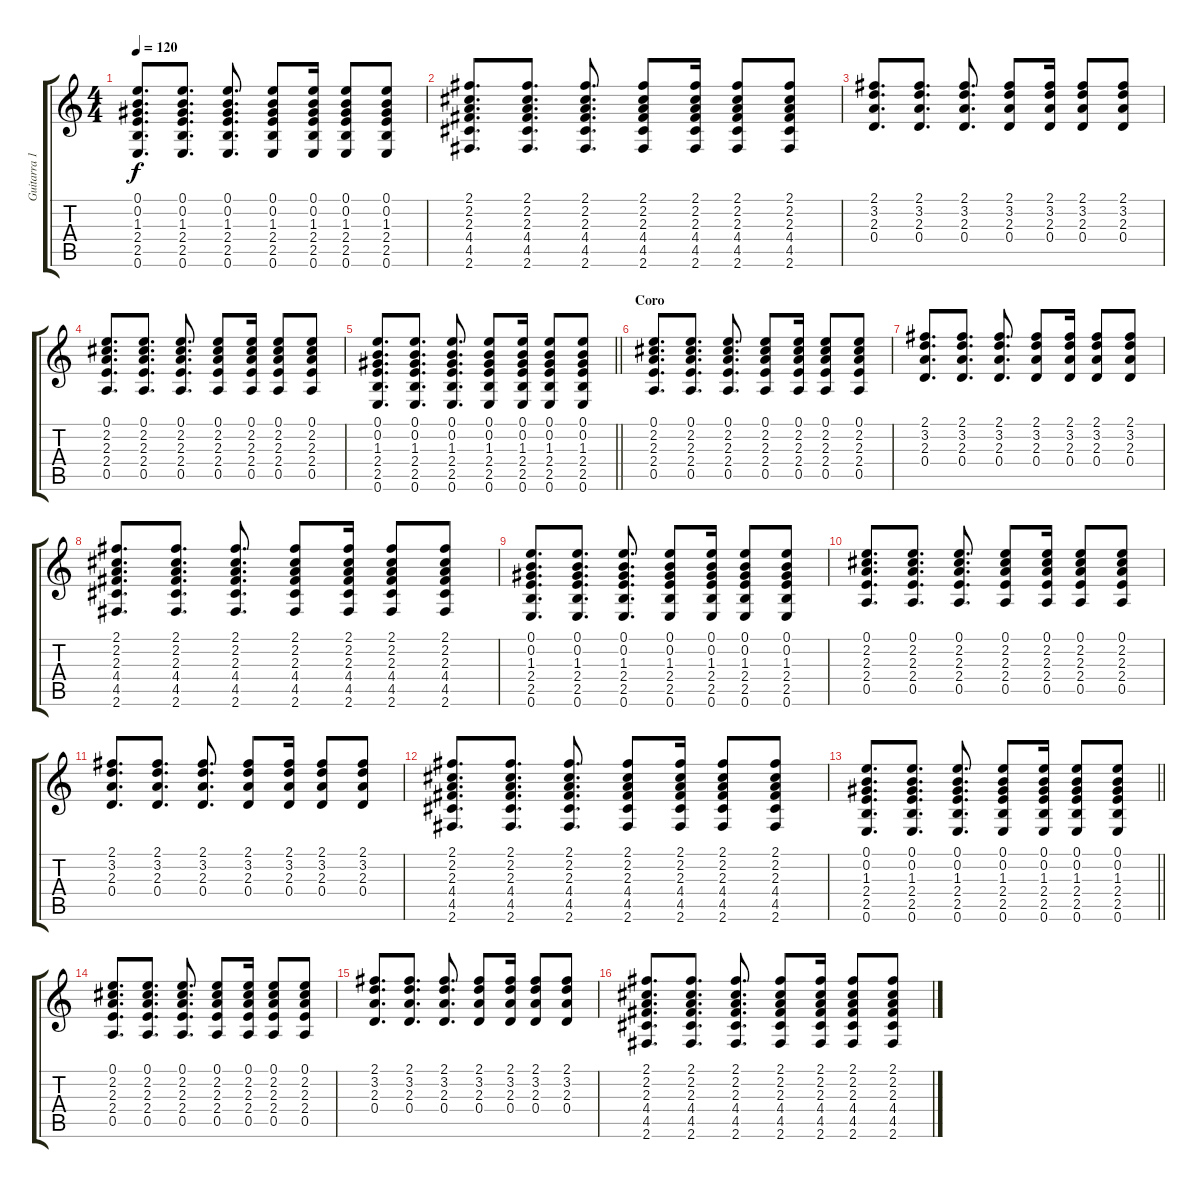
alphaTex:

\track ("Guitarra 1" "Guitarra 1") {instrument acousticguitarnylon}
\staff {score tabs}
\tuning (E4 B3 G3 D3 A2 E2) {hide}
\ts (4 4)
\tempo 120
\clef g2
\ks c
(0.1 0.2 1.3 2.4 2.5 0.6).8{d dy f} (0.1 0.2 1.3 2.4 2.5 0.6).8{d} (0.1 0.2 1.3 2.4 2.5 0.6).8{d} (0.1 0.2 1.3 2.4 2.5 0.6).8 (0.1 0.2 1.3 2.4 2.5 0.6).16 (0.1 0.2 1.3 2.4 2.5 0.6).8 (0.1 0.2 1.3 2.4 2.5 0.6).8 |
(2.1 2.2 2.3 4.4 4.5 2.6).8{d} (2.1 2.2 2.3 4.4 4.5 2.6).8{d} (2.1 2.2 2.3 4.4 4.5 2.6).8{d} (2.1 2.2 2.3 4.4 4.5 2.6).8 (2.1 2.2 2.3 4.4 4.5 2.6).16 (2.1 2.2 2.3 4.4 4.5 2.6).8 (2.1 2.2 2.3 4.4 4.5 2.6).8 |
(2.1 3.2 2.3 0.4).8{d} (2.1 3.2 2.3 0.4).8{d} (2.1 3.2 2.3 0.4).8{d} (2.1 3.2 2.3 0.4).8 (2.1 3.2 2.3 0.4).16 (2.1 3.2 2.3 0.4).8 (2.1 3.2 2.3 0.4).8 |
(0.1 2.2 2.3 2.4 0.5).8{d} (0.1 2.2 2.3 2.4 0.5).8{d} (0.1 2.2 2.3 2.4 0.5).8{d} (0.1 2.2 2.3 2.4 0.5).8 (0.1 2.2 2.3 2.4 0.5).16 (0.1 2.2 2.3 2.4 0.5).8 (0.1 2.2 2.3 2.4 0.5).8 |
\barLineRight lightlight
(0.1 0.2 1.3 2.4 2.5 0.6).8{d} (0.1 0.2 1.3 2.4 2.5 0.6).8{d} (0.1 0.2 1.3 2.4 2.5 0.6).8{d} (0.1 0.2 1.3 2.4 2.5 0.6).8 (0.1 0.2 1.3 2.4 2.5 0.6).16 (0.1 0.2 1.3 2.4 2.5 0.6).8 (0.1 0.2 1.3 2.4 2.5 0.6).8 |
\section ("" "Coro")
(0.1 2.2 2.3 2.4 0.5).8{d} (0.1 2.2 2.3 2.4 0.5).8{d} (0.1 2.2 2.3 2.4 0.5).8{d} (0.1 2.2 2.3 2.4 0.5).8 (0.1 2.2 2.3 2.4 0.5).16 (0.1 2.2 2.3 2.4 0.5).8 (0.1 2.2 2.3 2.4 0.5).8 |
(2.1 3.2 2.3 0.4).8{d} (2.1 3.2 2.3 0.4).8{d} (2.1 3.2 2.3 0.4).8{d} (2.1 3.2 2.3 0.4).8 (2.1 3.2 2.3 0.4).16 (2.1 3.2 2.3 0.4).8 (2.1 3.2 2.3 0.4).8 |
(2.1 2.2 2.3 4.4 4.5 2.6).8{d} (2.1 2.2 2.3 4.4 4.5 2.6).8{d} (2.1 2.2 2.3 4.4 4.5 2.6).8{d} (2.1 2.2 2.3 4.4 4.5 2.6).8 (2.1 2.2 2.3 4.4 4.5 2.6).16 (2.1 2.2 2.3 4.4 4.5 2.6).8 (2.1 2.2 2.3 4.4 4.5 2.6).8 |
(0.1 0.2 1.3 2.4 2.5 0.6).8{d} (0.1 0.2 1.3 2.4 2.5 0.6).8{d} (0.1 0.2 1.3 2.4 2.5 0.6).8{d} (0.1 0.2 1.3 2.4 2.5 0.6).8 (0.1 0.2 1.3 2.4 2.5 0.6).16 (0.1 0.2 1.3 2.4 2.5 0.6).8 (0.1 0.2 1.3 2.4 2.5 0.6).8 |
(0.1 2.2 2.3 2.4 0.5).8{d} (0.1 2.2 2.3 2.4 0.5).8{d} (0.1 2.2 2.3 2.4 0.5).8{d} (0.1 2.2 2.3 2.4 0.5).8 (0.1 2.2 2.3 2.4 0.5).16 (0.1 2.2 2.3 2.4 0.5).8 (0.1 2.2 2.3 2.4 0.5).8 |
(2.1 3.2 2.3 0.4).8{d} (2.1 3.2 2.3 0.4).8{d} (2.1 3.2 2.3 0.4).8{d} (2.1 3.2 2.3 0.4).8 (2.1 3.2 2.3 0.4).16 (2.1 3.2 2.3 0.4).8 (2.1 3.2 2.3 0.4).8 |
(2.1 2.2 2.3 4.4 4.5 2.6).8{d} (2.1 2.2 2.3 4.4 4.5 2.6).8{d} (2.1 2.2 2.3 4.4 4.5 2.6).8{d} (2.1 2.2 2.3 4.4 4.5 2.6).8 (2.1 2.2 2.3 4.4 4.5 2.6).16 (2.1 2.2 2.3 4.4 4.5 2.6).8 (2.1 2.2 2.3 4.4 4.5 2.6).8 |
\barLineRight lightlight
(0.1 0.2 1.3 2.4 2.5 0.6).8{d} (0.1 0.2 1.3 2.4 2.5 0.6).8{d} (0.1 0.2 1.3 2.4 2.5 0.6).8{d} (0.1 0.2 1.3 2.4 2.5 0.6).8 (0.1 0.2 1.3 2.4 2.5 0.6).16 (0.1 0.2 1.3 2.4 2.5 0.6).8 (0.1 0.2 1.3 2.4 2.5 0.6).8 |
\section ("" "")
(0.1 2.2 2.3 2.4 0.5).8{d} (0.1 2.2 2.3 2.4 0.5).8{d} (0.1 2.2 2.3 2.4 0.5).8{d} (0.1 2.2 2.3 2.4 0.5).8 (0.1 2.2 2.3 2.4 0.5).16 (0.1 2.2 2.3 2.4 0.5).8 (0.1 2.2 2.3 2.4 0.5).8 |
(2.1 3.2 2.3 0.4).8{d} (2.1 3.2 2.3 0.4).8{d} (2.1 3.2 2.3 0.4).8{d} (2.1 3.2 2.3 0.4).8 (2.1 3.2 2.3 0.4).16 (2.1 3.2 2.3 0.4).8 (2.1 3.2 2.3 0.4).8 |
(2.1 2.2 2.3 4.4 4.5 2.6).8{d} (2.1 2.2 2.3 4.4 4.5 2.6).8{d} (2.1 2.2 2.3 4.4 4.5 2.6).8{d} (2.1 2.2 2.3 4.4 4.5 2.6).8 (2.1 2.2 2.3 4.4 4.5 2.6).16 (2.1 2.2 2.3 4.4 4.5 2.6).8 (2.1 2.2 2.3 4.4 4.5 2.6).8
